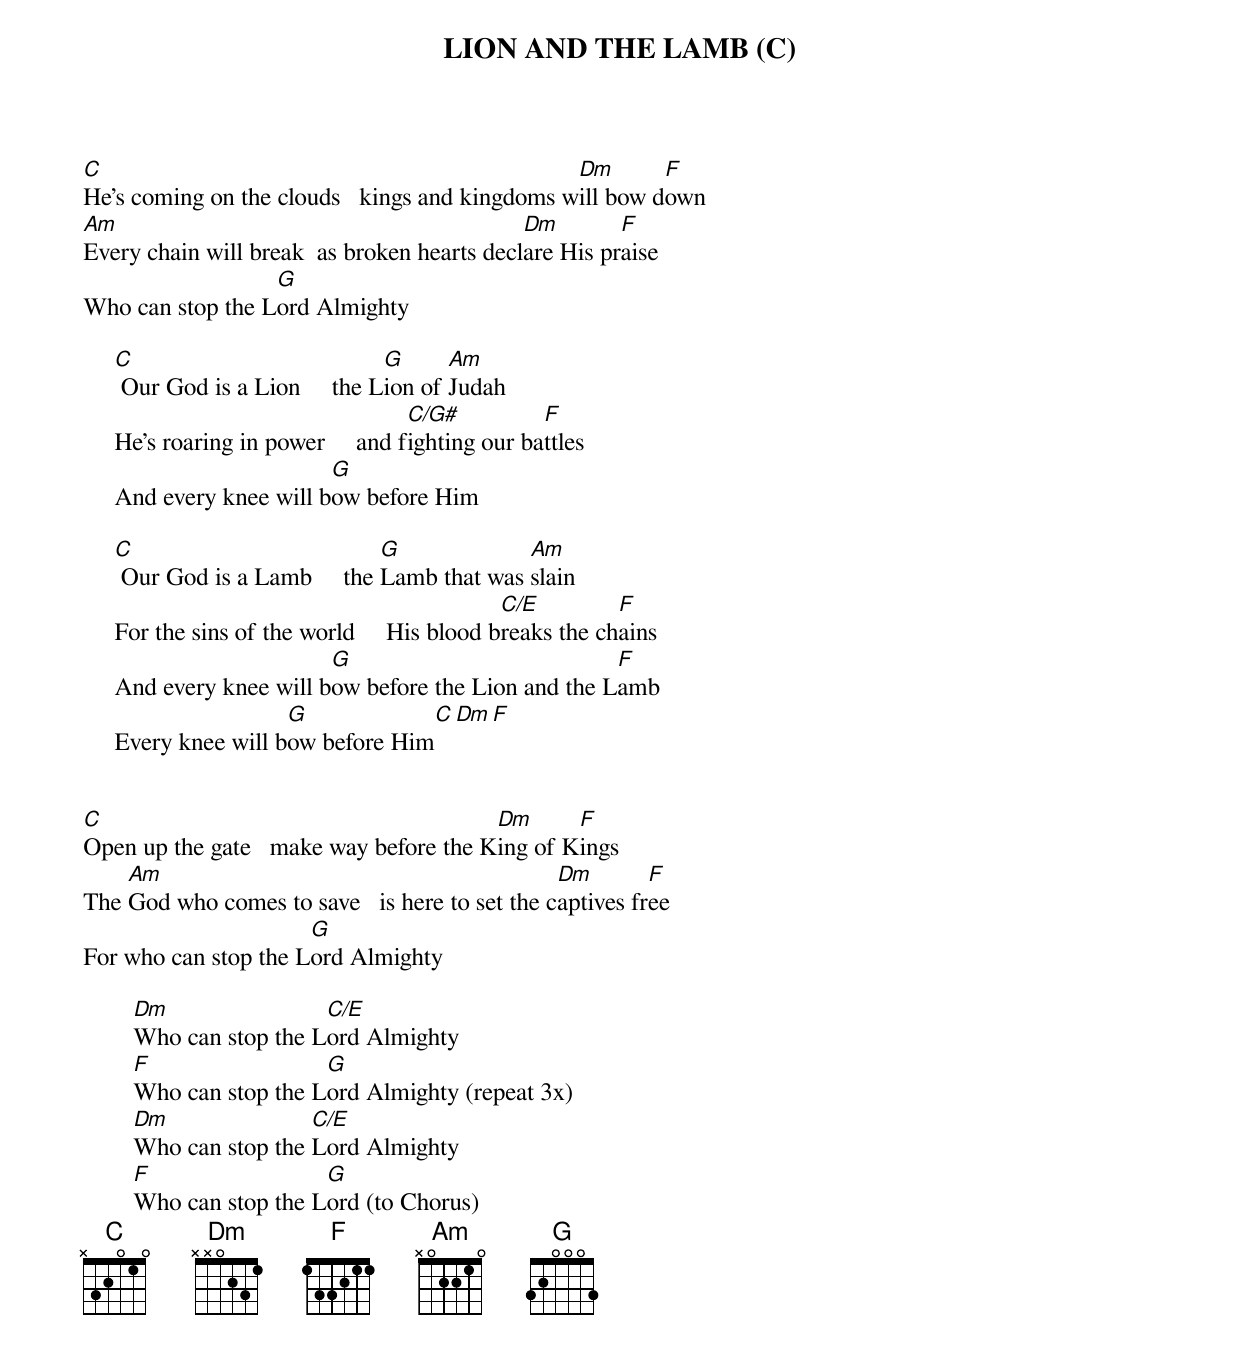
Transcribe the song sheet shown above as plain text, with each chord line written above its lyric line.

LION AND THE LAMB (C)

C                                               Dm       F
He's coming on the clouds   kings and kingdoms will bow down
Am                                           Dm        F
Every chain will break  as broken hearts declare His praise
                  G
Who can stop the Lord Almighty

     C                           G      Am
      Our God is a Lion     the Lion of Judah
                                    C/G#          F
     He's roaring in power     and fighting our battles
                          G
     And every knee will bow before Him

     C                          G             Am
      Our God is a Lamb     the Lamb that was slain
                                              C/E         F
     For the sins of the world     His blood breaks the chains
                          G                           F
     And every knee will bow before the Lion and the Lamb
                      G             C     Dm     F
     Every knee will bow before Him


C                                       Dm      F
Open up the gate   make way before the King of Kings
    Am                                          Dm        F
The God who comes to save   is here to set the captives free
                      G
For who can stop the Lord Almighty

	Dm                C/E
	Who can stop the Lord Almighty
	F                 G
	Who can stop the Lord Almighty (repeat 3x)
	Dm               C/E
	Who can stop the Lord Almighty
	F                 G
	Who can stop the Lord (to Chorus)
